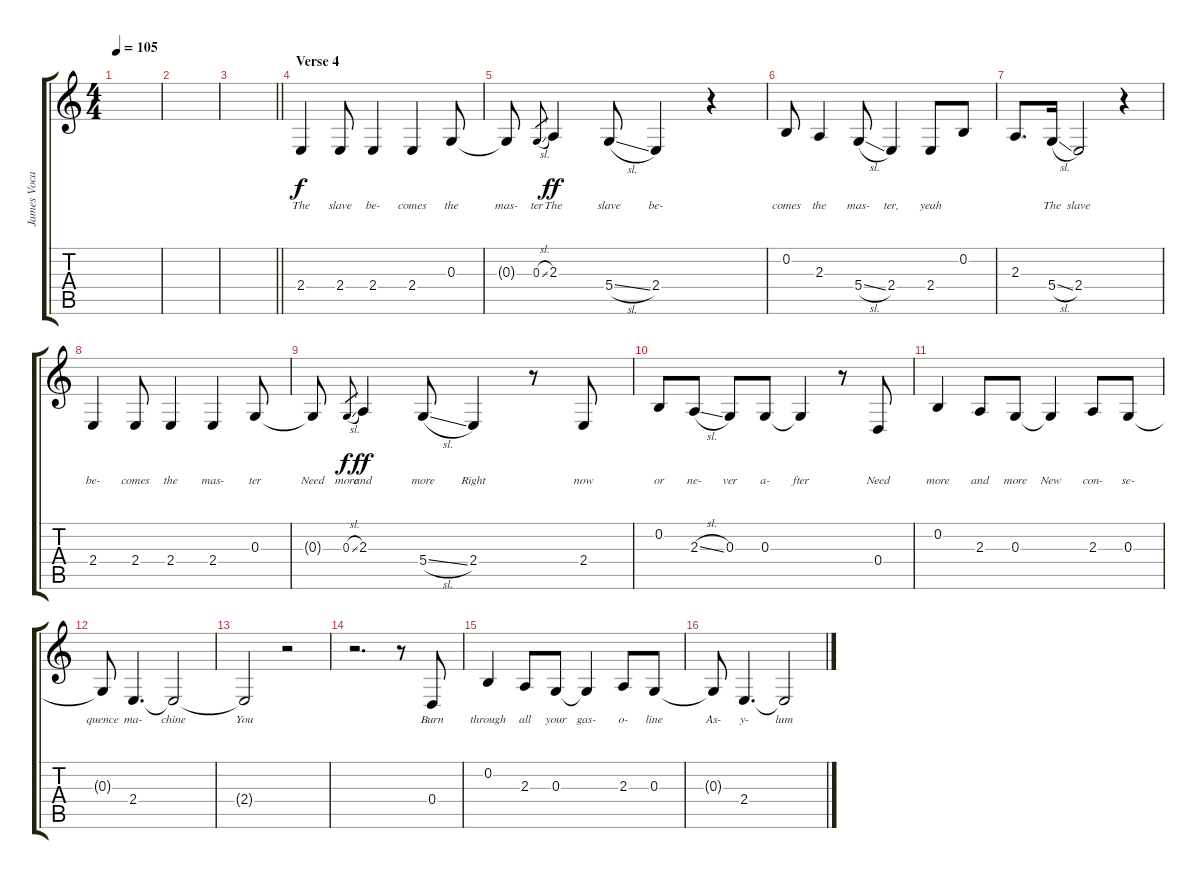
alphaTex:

\track ("James Vocal" "James Voca") {instrument altosax}
\staff {score tabs}
\tuning (E4 B3 G3 D3 A2 E2) {hide}
\ts (4 4)
\tempo 105
\clef g2
\ks c
|
|
\barLineRight lightlight
|
\section ("" "Verse 4")
2.4.4{lyrics (0 "The") lyrics (1 "") lyrics (2 "") lyrics (3 "") lyrics (4 "")} 2.4.8{lyrics (0 "slave") lyrics (1 "") lyrics (2 "") lyrics (3 "") lyrics (4 "")} 2.4.4{lyrics (0 "be-") lyrics (1 "") lyrics (2 "") lyrics (3 "") lyrics (4 "")} 2.4.4{lyrics (0 "comes") lyrics (1 "") lyrics (2 "") lyrics (3 "") lyrics (4 "")} 0.3.8{lyrics (0 "the") lyrics (1 "") lyrics (2 "") lyrics (3 "") lyrics (4 "")} |
0.3{t}.8{lyrics (0 "mas-") lyrics (1 "") lyrics (2 "") lyrics (3 "") lyrics (4 "")} 0.3{sl}.8{lyrics (0 "ter") lyrics (1 "") lyrics (2 "") lyrics (3 "") lyrics (4 "") gr dy f} 2.3.4{lyrics (0 "The") lyrics (1 "") lyrics (2 "") lyrics (3 "") lyrics (4 "") dy ff} 5.4{sl}.8{lyrics (0 "slave") lyrics (1 "") lyrics (2 "") lyrics (3 "") lyrics (4 "")} 2.4.4{lyrics (0 "be-") lyrics (1 "") lyrics (2 "") lyrics (3 "") lyrics (4 "")} r.4 |
0.2.8{lyrics (0 "comes") lyrics (1 "") lyrics (2 "") lyrics (3 "") lyrics (4 "")} 2.3.4{lyrics (0 "the") lyrics (1 "") lyrics (2 "") lyrics (3 "") lyrics (4 "")} 5.4{sl}.8{lyrics (0 "mas-") lyrics (1 "") lyrics (2 "") lyrics (3 "") lyrics (4 "")} 2.4.4{lyrics (0 "ter,") lyrics (1 "") lyrics (2 "") lyrics (3 "") lyrics (4 "")} 2.4.8{lyrics (0 "yeah") lyrics (1 "") lyrics (2 "") lyrics (3 "") lyrics (4 "")} 0.2.8{lyrics (0 "") lyrics (1 "") lyrics (2 "") lyrics (3 "") lyrics (4 "")} |
2.3.8{d lyrics (0 "") lyrics (1 "") lyrics (2 "") lyrics (3 "") lyrics (4 "")} 5.4{sl}.16{lyrics (0 "The") lyrics (1 "") lyrics (2 "") lyrics (3 "") lyrics (4 "")} 2.4.2{lyrics (0 "slave") lyrics (1 "") lyrics (2 "") lyrics (3 "") lyrics (4 "")} r.4 |
2.4.4{lyrics (0 "be-") lyrics (1 "") lyrics (2 "") lyrics (3 "") lyrics (4 "")} 2.4.8{lyrics (0 "comes") lyrics (1 "") lyrics (2 "") lyrics (3 "") lyrics (4 "")} 2.4.4{lyrics (0 "the") lyrics (1 "") lyrics (2 "") lyrics (3 "") lyrics (4 "")} 2.4.4{lyrics (0 "mas-") lyrics (1 "") lyrics (2 "") lyrics (3 "") lyrics (4 "")} 0.3.8{lyrics (0 "ter") lyrics (1 "") lyrics (2 "") lyrics (3 "") lyrics (4 "")} |
0.3{t}.8{lyrics (0 "Need") lyrics (1 "") lyrics (2 "") lyrics (3 "") lyrics (4 "")} 0.3{sl}.8{lyrics (0 "more") lyrics (1 "") lyrics (2 "") lyrics (3 "") lyrics (4 "") gr dy f} 2.3.4{lyrics (0 "and") lyrics (1 "") lyrics (2 "") lyrics (3 "") lyrics (4 "") dy ff} 5.4{sl}.8{lyrics (0 "more") lyrics (1 "") lyrics (2 "") lyrics (3 "") lyrics (4 "")} 2.4.4{lyrics (0 "Right") lyrics (1 "") lyrics (2 "") lyrics (3 "") lyrics (4 "")} r.8 2.4.8{lyrics (0 "now") lyrics (1 "") lyrics (2 "") lyrics (3 "") lyrics (4 "")} |
0.2.8{lyrics (0 "or") lyrics (1 "") lyrics (2 "") lyrics (3 "") lyrics (4 "")} 2.3{sl}.8{lyrics (0 "ne-") lyrics (1 "") lyrics (2 "") lyrics (3 "") lyrics (4 "")} 0.3.8{lyrics (0 "ver") lyrics (1 "") lyrics (2 "") lyrics (3 "") lyrics (4 "")} 0.3.8{lyrics (0 "a-") lyrics (1 "") lyrics (2 "") lyrics (3 "") lyrics (4 "")} 0.3{t}.4{lyrics (0 "fter") lyrics (1 "") lyrics (2 "") lyrics (3 "") lyrics (4 "")} r.8 0.4.8{lyrics (0 "Need") lyrics (1 "") lyrics (2 "") lyrics (3 "") lyrics (4 "")} |
0.2.4{lyrics (0 "more") lyrics (1 "") lyrics (2 "") lyrics (3 "") lyrics (4 "")} 2.3.8{lyrics (0 "and") lyrics (1 "") lyrics (2 "") lyrics (3 "") lyrics (4 "")} 0.3.8{lyrics (0 "more") lyrics (1 "") lyrics (2 "") lyrics (3 "") lyrics (4 "")} 0.3{t}.4{lyrics (0 "New") lyrics (1 "") lyrics (2 "") lyrics (3 "") lyrics (4 "")} 2.3.8{lyrics (0 "con-") lyrics (1 "") lyrics (2 "") lyrics (3 "") lyrics (4 "")} 0.3.8{lyrics (0 "se-") lyrics (1 "") lyrics (2 "") lyrics (3 "") lyrics (4 "")} |
0.3{t}.8{lyrics (0 "quence") lyrics (1 "") lyrics (2 "") lyrics (3 "") lyrics (4 "")} 2.4.4{d lyrics (0 "ma-") lyrics (1 "") lyrics (2 "") lyrics (3 "") lyrics (4 "")} 2.4{t}.2{lyrics (0 "chine") lyrics (1 "") lyrics (2 "") lyrics (3 "") lyrics (4 "")} |
2.4{t}.2{lyrics (0 "You") lyrics (1 "") lyrics (2 "") lyrics (3 "") lyrics (4 "")} r.2 |
r.2{d} r.8 0.4.8{lyrics (0 "Burn") lyrics (1 "") lyrics (2 "") lyrics (3 "") lyrics (4 "")} |
0.2.4{lyrics (0 "through") lyrics (1 "") lyrics (2 "") lyrics (3 "") lyrics (4 "")} 2.3.8{lyrics (0 "all") lyrics (1 "") lyrics (2 "") lyrics (3 "") lyrics (4 "")} 0.3.8{lyrics (0 "your") lyrics (1 "") lyrics (2 "") lyrics (3 "") lyrics (4 "")} 0.3{t}.4{lyrics (0 "gas-") lyrics (1 "") lyrics (2 "") lyrics (3 "") lyrics (4 "")} 2.3.8{lyrics (0 "o-") lyrics (1 "") lyrics (2 "") lyrics (3 "") lyrics (4 "")} 0.3.8{lyrics (0 "line") lyrics (1 "") lyrics (2 "") lyrics (3 "") lyrics (4 "")} |
0.3{t}.8{lyrics (0 "As-") lyrics (1 "") lyrics (2 "") lyrics (3 "") lyrics (4 "")} 2.4.4{d lyrics (0 "y-") lyrics (1 "") lyrics (2 "") lyrics (3 "") lyrics (4 "")} 2.4{t}.2{lyrics (0 "lum") lyrics (1 "") lyrics (2 "") lyrics (3 "") lyrics (4 "")}
